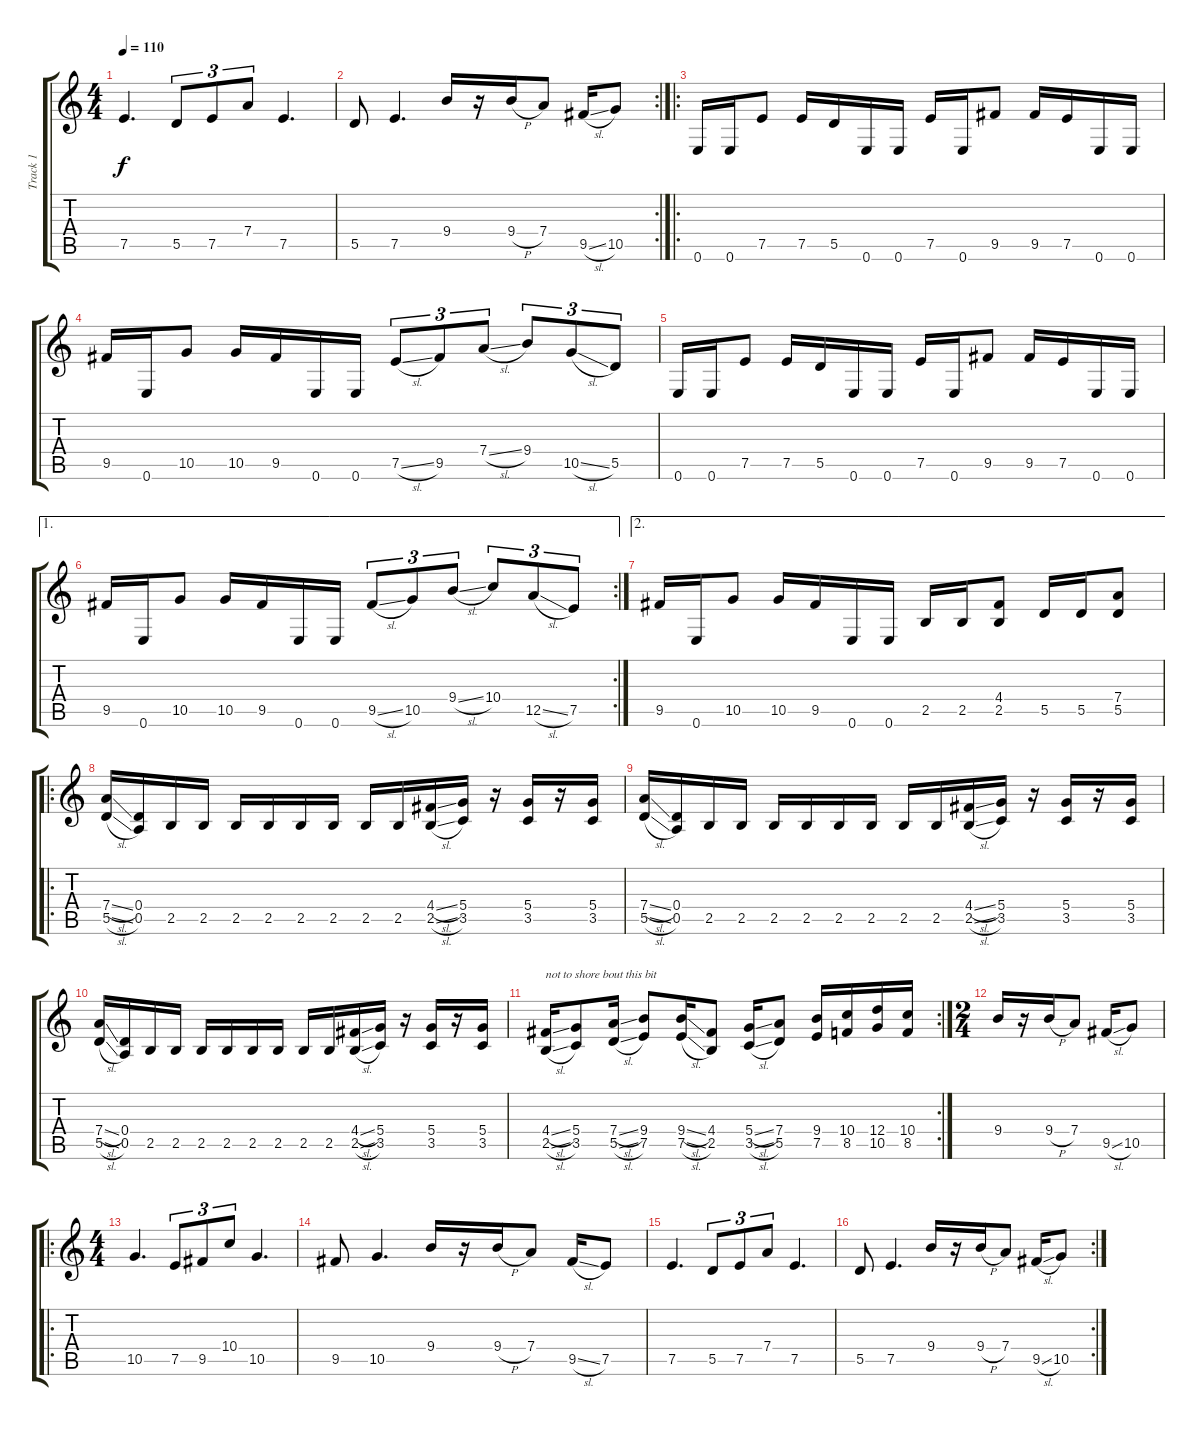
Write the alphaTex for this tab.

\track ("Track 1" "Track 1") {instrument distortionguitar}
\staff {score tabs}
\tuning (E4 B3 G3 D3 A2 E2) {hide}
\ts (4 4)
\tempo 110
\clef g2
\ks c
7.5.4{d dy f} 5.5.8{tu (3 2)} 7.5.8{tu (3 2)} 7.4.8{tu (3 2)} 7.5.4{d} |
\rc 2
5.5.8 7.5.4{d} 9.4.16 r.16 9.4{h}.16 7.4.8 9.5{sl}.16 10.5.8 |
\ro
0.6.16 0.6.16 7.5.8 7.5.16 5.5.16 0.6.16 0.6.16 7.5.16 0.6.16 9.5.8 9.5.16 7.5.16 0.6.16 0.6.16 |
9.5.16 0.6.16 10.5.8 10.5.16 9.5.16 0.6.16 0.6.16 7.5{sl}.8{tu (3 2)} 9.5.8{tu (3 2)} 7.4{sl}.8{tu (3 2)} 9.4.8{tu (3 2)} 10.5{sl}.8{tu (3 2)} 5.5.8{tu (3 2)} |
0.6.16 0.6.16 7.5.8 7.5.16 5.5.16 0.6.16 0.6.16 7.5.16 0.6.16 9.5.8 9.5.16 7.5.16 0.6.16 0.6.16 |
\ae 1
\rc 2
9.5.16 0.6.16 10.5.8 10.5.16 9.5.16 0.6.16 0.6.16 9.5{sl}.8{tu (3 2)} 10.5.8{tu (3 2)} 9.4{sl}.8{tu (3 2)} 10.4.8{tu (3 2)} 12.5{sl}.8{tu (3 2)} 7.5.8{tu (3 2)} |
\ae 2
9.5.16 0.6.16 10.5.8 10.5.16 9.5.16 0.6.16 0.6.16 2.5.16 2.5.16 (4.4 2.5).8 5.5.16 5.5.16 (7.4 5.5).8 |
\ro
(7.4{sl} 5.5{sl}).16 (0.4 0.5).16 2.5.16 2.5.16 2.5.16 2.5.16 2.5.16 2.5.16 2.5.16 2.5.16 (4.4{sl} 2.5{sl}).16 (5.4 3.5).16 r.16 (5.4 3.5).16 r.16 (5.4 3.5).16 |
(7.4{sl} 5.5{sl}).16 (0.4 0.5).16 2.5.16 2.5.16 2.5.16 2.5.16 2.5.16 2.5.16 2.5.16 2.5.16 (4.4{sl} 2.5{sl}).16 (5.4 3.5).16 r.16 (5.4 3.5).16 r.16 (5.4 3.5).16 |
(7.4{sl} 5.5{sl}).16 (0.4 0.5).16 2.5.16 2.5.16 2.5.16 2.5.16 2.5.16 2.5.16 2.5.16 2.5.16 (4.4{sl} 2.5{sl}).16 (5.4 3.5).16 r.16 (5.4 3.5).16 r.16 (5.4 3.5).16 |
\rc 2
(4.4{sl} 2.5{sl}).16{txt "not to shore bout this bit"} (5.4 3.5).8 (7.4{sl} 5.5{sl}).16 (9.4 7.5).8 (9.4{sl} 7.5{sl}).16 (4.4 2.5).8 (5.4{sl} 3.5{sl}).16 (7.4 5.5).8 (9.4 7.5).16 (10.4 8.5).16 (12.4 10.5).16 (10.4 8.5).16 |
\ts (2 4)
9.4.16 r.16 9.4{h}.16 7.4.8 9.5{sl}.16 10.5.8 |
\ro
\ts (4 4)
10.5.4{d} 7.5.8{tu (3 2)} 9.5.8{tu (3 2)} 10.4.8{tu (3 2)} 10.5.4{d} |
9.5.8 10.5.4{d} 9.4.16 r.16 9.4{h}.16 7.4.8 9.5{sl}.16 7.5.8 |
7.5.4{d} 5.5.8{tu (3 2)} 7.5.8{tu (3 2)} 7.4.8{tu (3 2)} 7.5.4{d} |
\rc 2
5.5.8 7.5.4{d} 9.4.16 r.16 9.4{h}.16 7.4.8 9.5{sl}.16 10.5.8
